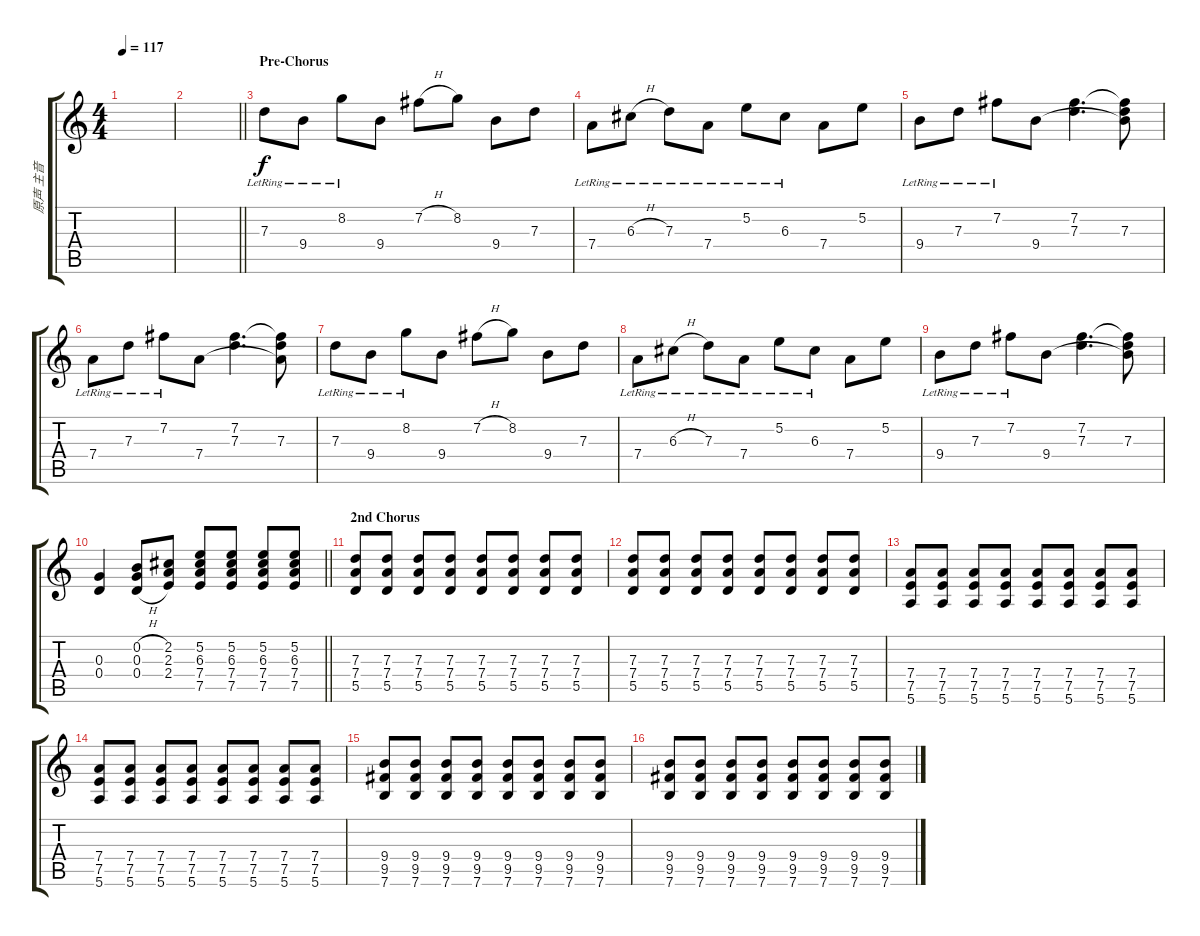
\track ("原声 主音" "原声 主音") {instrument overdrivenguitar}
\staff {score tabs}
\tuning (E4 B3 G3 D3 A2 E2) {hide}
\ts (4 4)
\tempo 117
\clef g2
\ks c
|
\barLineRight lightlight
|
\section ("" "Pre-Chorus")
7.3{lr}.8 9.4{lr}.8 8.2{lr}.8 9.4.8 7.2{h}.8 8.2.8 9.4.8 7.3.8 |
7.4{lr}.8 6.3{h lr}.8 7.3{lr}.8 7.4{lr}.8 5.2{lr}.8 6.3{lr}.8 7.4.8 5.2.8 |
9.4{lr}.8 7.3{lr}.8 7.2{lr}.8 9.4.8 (7.2 7.3).4{d} (7.2{t} 7.3 9.4{t}).8 |
7.4{lr}.8 7.3{lr}.8 7.2{lr}.8 7.4.8 (7.2 7.3).4{d} (7.2{t} 7.3 7.4{t}).8 |
7.3{lr}.8 9.4{lr}.8 8.2{lr}.8 9.4.8 7.2{h}.8 8.2.8 9.4.8 7.3.8 |
7.4{lr}.8 6.3{h lr}.8 7.3{lr}.8 7.4{lr}.8 5.2{lr}.8 6.3{lr}.8 7.4.8 5.2.8 |
9.4{lr}.8 7.3{lr}.8 7.2{lr}.8{txt ""} 9.4.8 (7.2 7.3).4{d} (7.2{t} 7.3 9.4{t}).8 |
\barLineRight lightlight
(0.3 0.4).4 (0.2{h} 0.3{h} 0.4{h}).8 (2.2 2.3 2.4).8 (5.2 6.3 7.4 7.5).8 (5.2 6.3 7.4 7.5).8 (5.2 6.3 7.4 7.5).8 (5.2 6.3 7.4 7.5).8 |
\section ("" "2nd Chorus")
(7.3 7.4 5.5).8 (7.3 7.4 5.5).8 (7.3 7.4 5.5).8 (7.3 7.4 5.5).8 (7.3 7.4 5.5).8 (7.3 7.4 5.5).8 (7.3 7.4 5.5).8 (7.3 7.4 5.5).8 |
(7.3 7.4 5.5).8 (7.3 7.4 5.5).8 (7.3 7.4 5.5).8 (7.3 7.4 5.5).8 (7.3 7.4 5.5).8 (7.3 7.4 5.5).8 (7.3 7.4 5.5).8 (7.3 7.4 5.5).8 |
(7.4 7.5 5.6).8 (7.4 7.5 5.6).8 (7.4 7.5 5.6).8 (7.4 7.5 5.6).8 (7.4 7.5 5.6).8 (7.4 7.5 5.6).8 (7.4 7.5 5.6).8 (7.4 7.5 5.6).8 |
(7.4 7.5 5.6).8 (7.4 7.5 5.6).8 (7.4 7.5 5.6).8 (7.4 7.5 5.6).8 (7.4 7.5 5.6).8 (7.4 7.5 5.6).8 (7.4 7.5 5.6).8 (7.4 7.5 5.6).8 |
(9.4 9.5 7.6).8 (9.4 9.5 7.6).8 (9.4 9.5 7.6).8 (9.4 9.5 7.6).8 (9.4 9.5 7.6).8 (9.4 9.5 7.6).8 (9.4 9.5 7.6).8 (9.4 9.5 7.6).8 |
(9.4 9.5 7.6).8 (9.4 9.5 7.6).8 (9.4 9.5 7.6).8 (9.4 9.5 7.6).8 (9.4 9.5 7.6).8 (9.4 9.5 7.6).8 (9.4 9.5 7.6).8 (9.4 9.5 7.6).8
